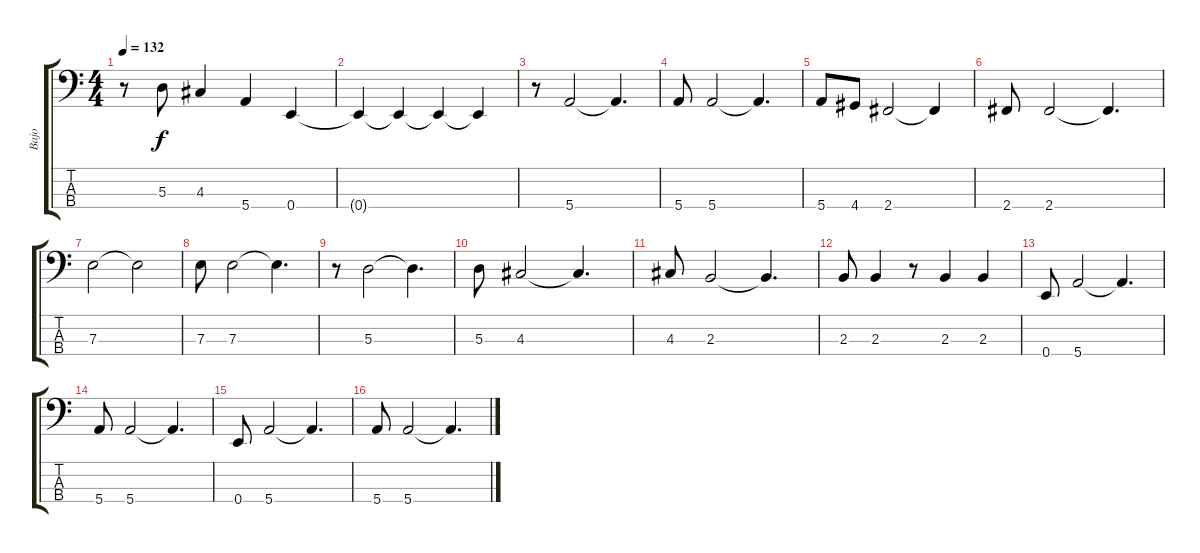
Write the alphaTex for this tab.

\track ("Bajo" "Bajo") {instrument electricbassfinger}
\staff {score tabs}
\tuning (G2 D2 A1 E1) {hide}
\ts (4 4)
\tempo 132
\clef f4
\ks c
r.8{dy f} 5.3.8 4.3.4 5.4.4 0.4.4 |
0.4{t}.4 0.4{t}.4 0.4{t}.4 0.4{t}.4 |
r.8 5.4.2 5.4{t}.4{d} |
5.4.8 5.4.2 5.4{t}.4{d} |
5.4.8 4.4.8 2.4.2 2.4{t}.4 |
2.4.8 2.4.2 2.4{t}.4{d} |
7.3.2 7.3{t}.2 |
7.3.8 7.3.2 7.3{t}.4{d} |
r.8 5.3.2 5.3{t}.4{d} |
5.3.8 4.3.2 4.3{t}.4{d} |
4.3.8 2.3.2 2.3{t}.4{d} |
2.3.8 2.3.4 r.8 2.3.4 2.3.4 |
0.4.8 5.4.2 5.4{t}.4{d} |
5.4.8 5.4.2 5.4{t}.4{d} |
0.4.8 5.4.2 5.4{t}.4{d} |
5.4.8 5.4.2 5.4{t}.4{d}
